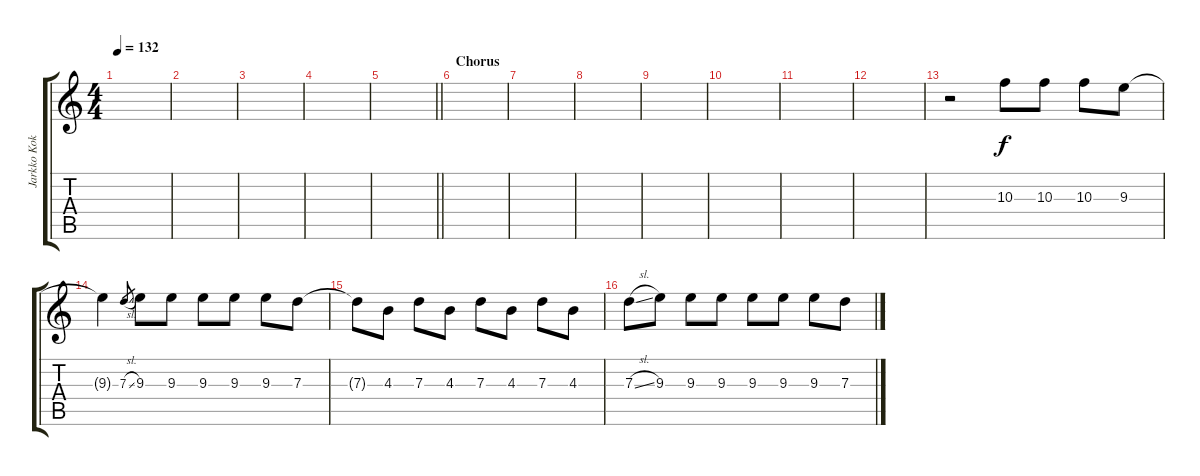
\track ("Jarkko Kokko (lead guitar)" "Jarkko Kok") {instrument overdrivenguitar}
\staff {score tabs}
\tuning (E4 B3 G3 D3 A2 E2) {hide}
\ts (4 4)
\tempo 132
\clef g2
\ks c
|
|
|
|
\barLineRight lightlight
|
\section ("" "Chorus")
|
|
|
|
|
|
|
r.2 10.3.8 10.3.8 10.3.8 9.3.8 |
9.3{t}.4 7.3{sl}.8{gr} 9.3.8 9.3.8 9.3.8 9.3.8 9.3.8 7.3.8 |
7.3{t}.8 4.3.8 7.3.8 4.3.8 7.3.8 4.3.8 7.3.8 4.3.8 |
7.3{sl}.8 9.3.8 9.3.8 9.3.8 9.3.8 9.3.8 9.3.8 7.3.8
